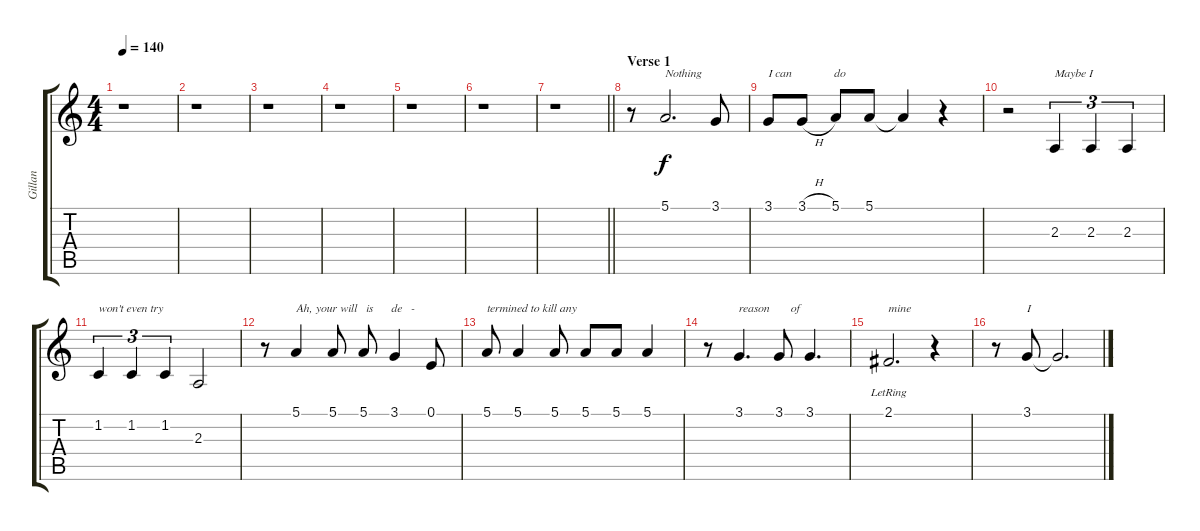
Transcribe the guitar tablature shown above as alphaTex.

\track ("Gillan" "Gillan") {instrument violin}
\staff {score tabs}
\tuning (E4 B3 G3 D3 A2 E2) {hide}
\ts (4 4)
\tempo 140
\clef g2
\ks c
r.1{dy f instrument violin} |
r.1 |
r.1 |
r.1 |
r.1 |
r.1 |
\barLineRight lightlight
r.1 |
\section ("" "Verse 1")
r.8 5.1.2{d txt "Nothing"} 3.1.8 |
3.1.8{txt "I can              do"} 3.1{h}.8 5.1.8 5.1.8 5.1{t}.4 r.4 |
r.2 2.3.4{tu (3 2) txt "Maybe I"} 2.3.4{tu (3 2)} 2.3.4{tu (3 2)} |
1.2.4{tu (3 2) txt "won't even try"} 1.2.4{tu (3 2)} 1.2.4{tu (3 2)} 2.3.2 |
r.8 5.1.4{txt "Ah, your will   is      de   -"} 5.1.8 5.1.8 3.1.4 0.1.8 |
5.1.8{txt "termined to kill any"} 5.1.4 5.1.8 5.1.8 5.1.8 5.1.4 |
r.8 3.1.4{d txt "reason       of"} 3.1.8 3.1.4{d} |
2.1{lr}.2{d txt "mine"} r.4 |
r.8 3.1.8{txt "I"} 3.1{t}.2{d}
